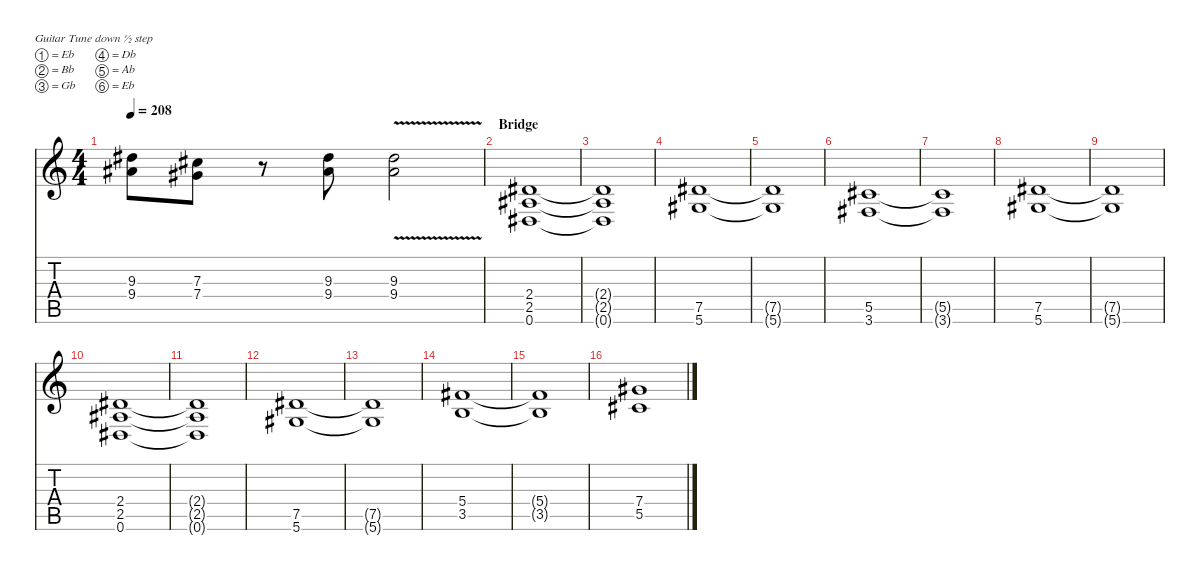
\defaultSystemsLayout 4
\hideDynamics
\bracketExtendMode nobrackets
\singleTrackTrackNamePolicy hidden
\multiTrackTrackNamePolicy hidden
\otherSystemsTrackNameOrientation horizontal
\track ("Rhythm Guitar 2 (Kirk)" "   ") {defaultSystemsLayout 4 multiBarRest instrument distortionguitar}
\staff {score tabs}
\tuning (Eb4 Bb3 Gb3 Db3 Ab2 Eb2)
\ts (4 4)
\tempo 208
\clef g2
\ks c
(9.3{acc #} 9.4{acc #}).8{dy mf beam Down} (7.3{acc #} 7.4{acc #}).8{beam Down} r.8{beam Down} (9.3{acc #} 9.4{acc #}).8{beam Down} (9.3{v acc #} 9.4{v acc #}).2{beam Down} |
\section ("" "Bridge")
(0.6{acc #} 2.5{acc #} 2.4{acc #}).1{beam Up} |
(0.6{t acc #} 2.5{t acc #} 2.4{t acc #}).1{beam Up} |
(5.6{acc #} 7.5{acc #}).1{beam Up} |
(7.5{t acc #} 5.6{t acc #}).1{beam Up} |
(3.6{acc #} 5.5{acc #}).1{beam Up} |
(5.5{t acc #} 3.6{t acc #}).1{beam Up} |
(5.6{acc #} 7.5{acc #}).1{beam Up} |
(7.5{t acc #} 5.6{t acc #}).1{beam Up} |
(0.6{acc #} 2.5{acc #} 2.4{acc #}).1{beam Up} |
(0.6{t acc #} 2.5{t acc #} 2.4{t acc #}).1{beam Up} |
(5.6{acc #} 7.5{acc #}).1{beam Up} |
(7.5{t acc #} 5.6{t acc #}).1{beam Up} |
(3.5 5.4{acc #}).1{beam Up} |
(3.5{t} 5.4{t acc #}).1{beam Up} |
(5.5{acc #} 7.4{acc #}).1{beam Up}
